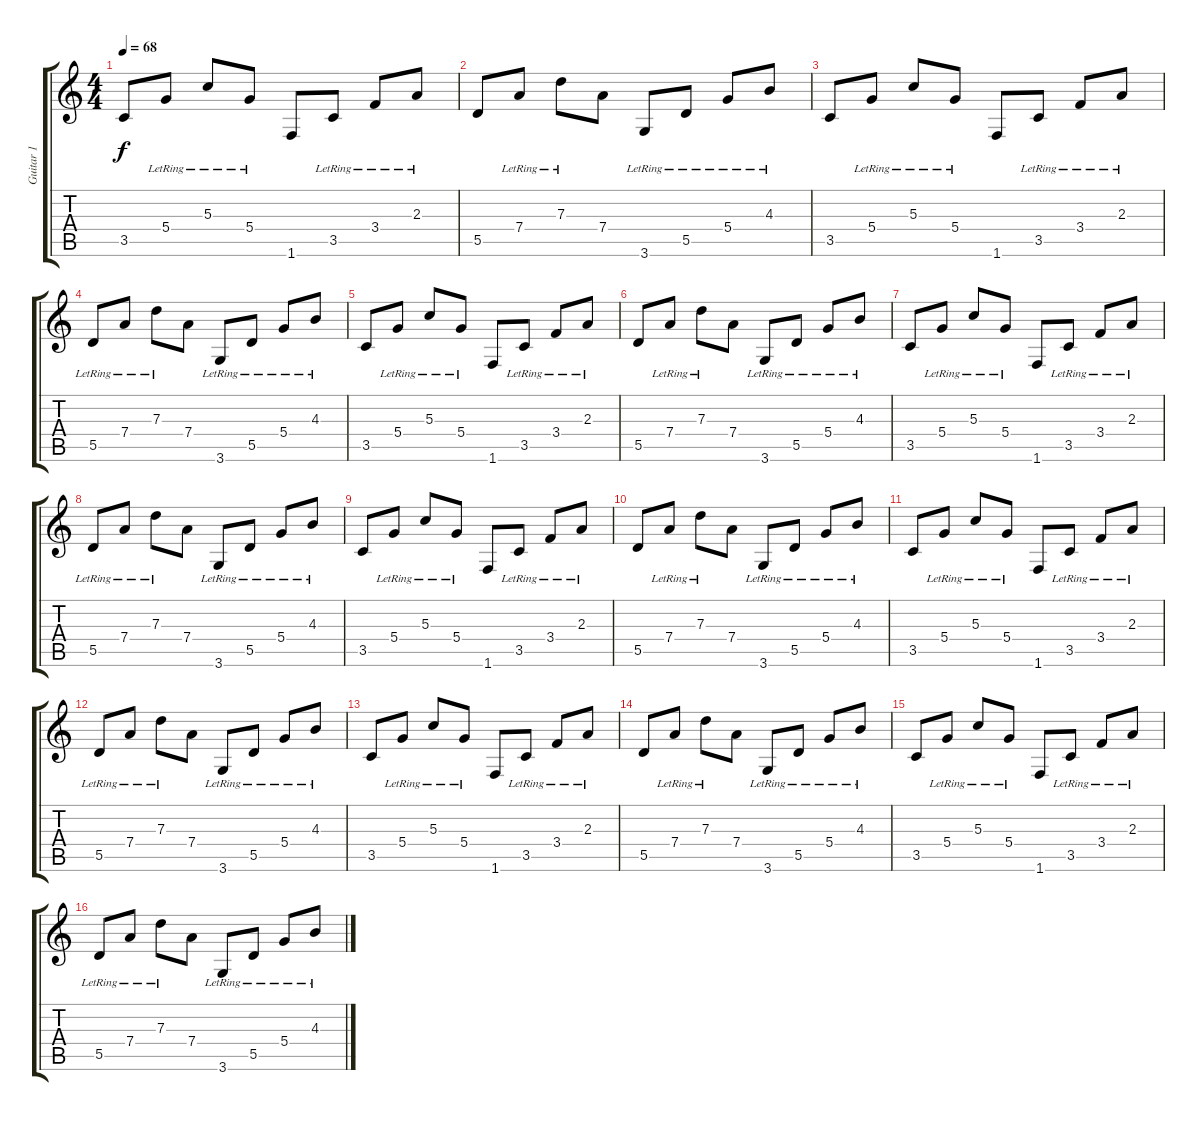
\track ("Guitar 1" "Guitar 1") {instrument electricguitarclean}
\staff {score tabs}
\tuning (E4 B3 G3 D3 A2 E2) {hide}
\ts (4 4)
\tempo 68
\clef g2
\ks c
3.5.8{dy f} 5.4{lr}.8 5.3{lr}.8 5.4{lr}.8 1.6.8 3.5{lr}.8 3.4{lr}.8 2.3{lr}.8 |
5.5.8 7.4{lr}.8 7.3{lr}.8 7.4.8 3.6{lr}.8 5.5{lr}.8 5.4{lr}.8 4.3{lr}.8 |
3.5.8 5.4{lr}.8 5.3{lr}.8 5.4{lr}.8 1.6.8 3.5{lr}.8 3.4{lr}.8 2.3{lr}.8 |
5.5{lr}.8 7.4{lr}.8 7.3{lr}.8 7.4.8 3.6{lr}.8 5.5{lr}.8 5.4{lr}.8 4.3{lr}.8 |
3.5.8 5.4{lr}.8 5.3{lr}.8 5.4{lr}.8 1.6.8 3.5{lr}.8 3.4{lr}.8 2.3{lr}.8 |
5.5.8 7.4{lr}.8 7.3{lr}.8 7.4.8 3.6{lr}.8 5.5{lr}.8 5.4{lr}.8 4.3{lr}.8 |
3.5.8 5.4{lr}.8 5.3{lr}.8 5.4{lr}.8 1.6.8 3.5{lr}.8 3.4{lr}.8 2.3{lr}.8 |
5.5{lr}.8 7.4{lr}.8 7.3{lr}.8 7.4.8 3.6{lr}.8 5.5{lr}.8 5.4{lr}.8 4.3{lr}.8 |
3.5.8 5.4{lr}.8 5.3{lr}.8 5.4{lr}.8 1.6.8 3.5{lr}.8 3.4{lr}.8 2.3{lr}.8 |
5.5.8 7.4{lr}.8 7.3{lr}.8 7.4.8 3.6{lr}.8 5.5{lr}.8 5.4{lr}.8 4.3{lr}.8 |
3.5.8 5.4{lr}.8 5.3{lr}.8 5.4{lr}.8 1.6.8 3.5{lr}.8 3.4{lr}.8 2.3{lr}.8 |
5.5{lr}.8 7.4{lr}.8 7.3{lr}.8 7.4.8 3.6{lr}.8 5.5{lr}.8 5.4{lr}.8 4.3{lr}.8 |
3.5.8 5.4{lr}.8 5.3{lr}.8 5.4{lr}.8 1.6.8 3.5{lr}.8 3.4{lr}.8 2.3{lr}.8 |
5.5.8 7.4{lr}.8 7.3{lr}.8 7.4.8 3.6{lr}.8 5.5{lr}.8 5.4{lr}.8 4.3{lr}.8 |
3.5.8 5.4{lr}.8 5.3{lr}.8 5.4{lr}.8 1.6.8 3.5{lr}.8 3.4{lr}.8 2.3{lr}.8 |
5.5{lr}.8 7.4{lr}.8 7.3{lr}.8 7.4.8 3.6{lr}.8 5.5{lr}.8 5.4{lr}.8 4.3{lr}.8
